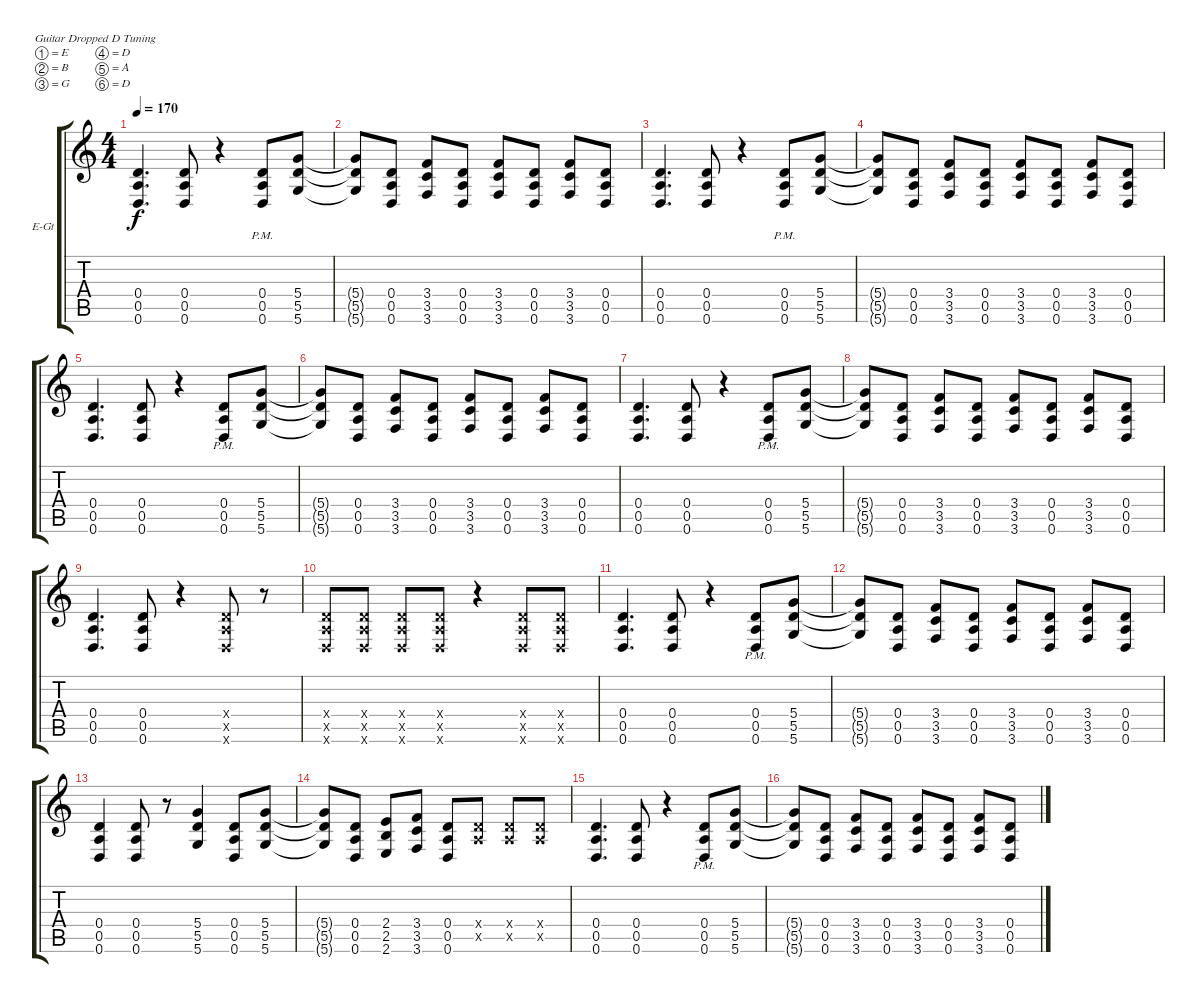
\bracketExtendMode groupsimilarinstruments
\firstSystemTrackNameOrientation horizontal
\otherSystemsTrackNameOrientation horizontal
\track ("Guitar" "E-Gt") {instrument distortionguitar}
\staff {score tabs}
\tuning (E4 B3 G3 D3 A2 D2)
\ts (4 4)
\tempo 170
\clef g2
\ks c
(0.4 0.5 0.6).4{d dy f} (0.4 0.5 0.6).8 r.4 (0.4{pm} 0.5{pm} 0.6{pm}).8 (5.4 5.5 5.6).8 |
(5.4{t} 5.5{t} 5.6{t}).8 (0.4 0.5 0.6).8 (3.4 3.5 3.6).8 (0.4 0.5 0.6).8 (3.4 3.5 3.6).8 (0.4 0.5 0.6).8 (3.4 3.5 3.6).8 (0.4 0.5 0.6).8 |
(0.4 0.5 0.6).4{d} (0.4 0.5 0.6).8 r.4 (0.4{pm} 0.5{pm} 0.6{pm}).8 (5.4 5.5 5.6).8 |
(5.4{t} 5.5{t} 5.6{t}).8 (0.4 0.5 0.6).8 (3.4 3.5 3.6).8 (0.4 0.5 0.6).8 (3.4 3.5 3.6).8 (0.4 0.5 0.6).8 (3.4 3.5 3.6).8 (0.4 0.5 0.6).8 |
(0.4 0.5 0.6).4{d} (0.4 0.5 0.6).8 r.4 (0.4{pm} 0.5{pm} 0.6{pm}).8 (5.4 5.5 5.6).8 |
(5.4{t} 5.5{t} 5.6{t}).8 (0.4 0.5 0.6).8 (3.4 3.5 3.6).8 (0.4 0.5 0.6).8 (3.4 3.5 3.6).8 (0.4 0.5 0.6).8 (3.4 3.5 3.6).8 (0.4 0.5 0.6).8 |
(0.4 0.5 0.6).4{d} (0.4 0.5 0.6).8 r.4 (0.4{pm} 0.5{pm} 0.6{pm}).8 (5.4 5.5 5.6).8 |
(5.4{t} 5.5{t} 5.6{t}).8 (0.4 0.5 0.6).8 (3.4 3.5 3.6).8 (0.4 0.5 0.6).8 (3.4 3.5 3.6).8 (0.4 0.5 0.6).8 (3.4 3.5 3.6).8 (0.4 0.5 0.6).8 |
(0.4 0.5 0.6).4{d} (0.4 0.5 0.6).8 r.4 (0.4{x} 0.5{x} 0.6{x}).8 r.8 |
(0.4{x} 0.5{x} 0.6{x}).8 (0.4{x} 0.5{x} 0.6{x}).8 (0.4{x} 0.5{x} 0.6{x}).8 (0.4{x} 0.5{x} 0.6{x}).8 r.4 (0.4{x} 0.5{x} 0.6{x}).8 (0.4{x} 0.5{x} 0.6{x}).8 |
(0.4 0.5 0.6).4{d} (0.4 0.5 0.6).8 r.4 (0.4{pm} 0.5{pm} 0.6{pm}).8 (5.4 5.5 5.6).8 |
(5.4{t} 5.5{t} 5.6{t}).8 (0.4 0.5 0.6).8 (3.4 3.5 3.6).8 (0.4 0.5 0.6).8 (3.4 3.5 3.6).8 (0.4 0.5 0.6).8 (3.4 3.5 3.6).8 (0.4 0.5 0.6).8 |
(0.4 0.5 0.6).4 (0.4 0.5 0.6).8 r.8 (5.4 5.5 5.6).4 (0.4 0.5 0.6).8 (5.4 5.5 5.6).8 |
(5.4{t} 5.5{t} 5.6{t}).8 (0.4 0.5 0.6).8 (2.4 2.5 2.6).8 (3.4 3.5 3.6).8 (0.4 0.5 0.6).8 (0.4{x} 0.5{x}).8 (0.4{x} 0.5{x}).8 (0.4{x} 0.5{x}).8 |
(0.4 0.5 0.6).4{d} (0.4 0.5 0.6).8 r.4 (0.4{pm} 0.5{pm} 0.6{pm}).8 (5.4 5.5 5.6).8 |
(5.4{t} 5.5{t} 5.6{t}).8 (0.4 0.5 0.6).8 (3.4 3.5 3.6).8 (0.4 0.5 0.6).8 (3.4 3.5 3.6).8 (0.4 0.5 0.6).8 (3.4 3.5 3.6).8 (0.4 0.5 0.6).8
